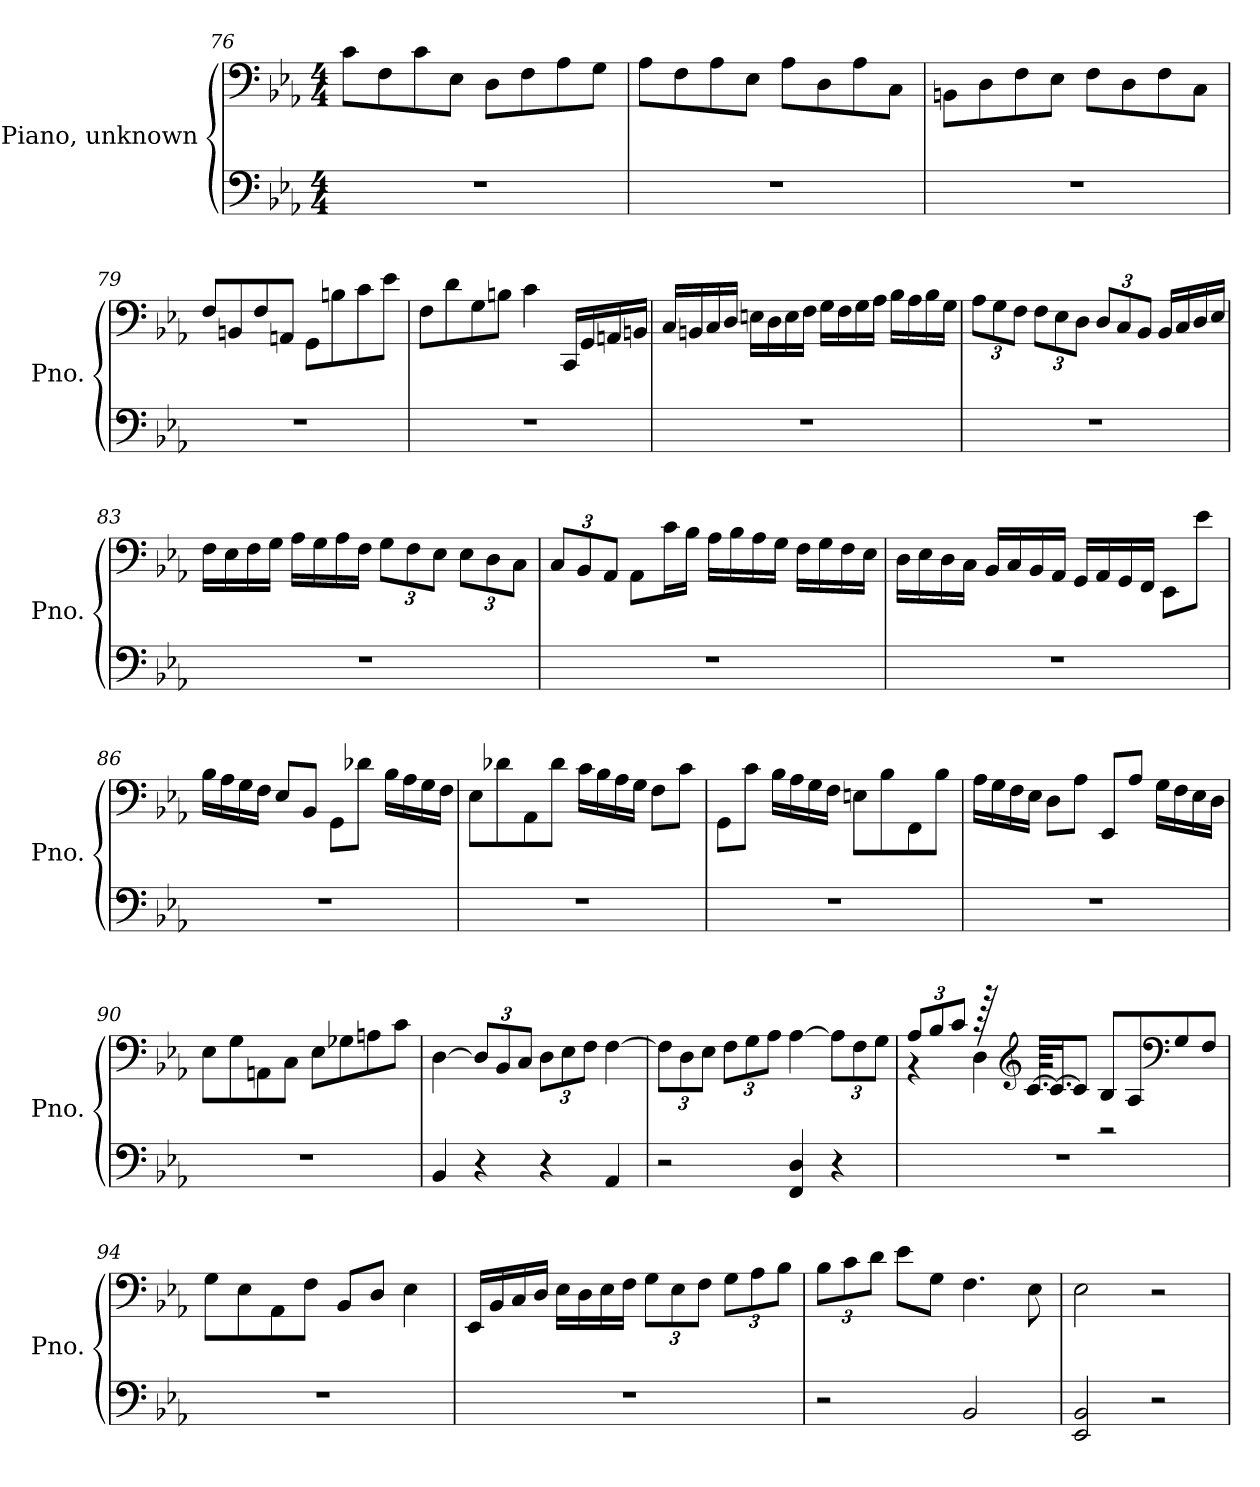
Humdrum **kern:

**kern	**kern
*part1	*part1
*staff2	*staff1
*I"Piano, unknown	*
*I'Pno.	*
*clefF4	*clefF4
*k[b-e-a-]	*k[b-e-a-]
*M4/4	*M4/4
=76	=76
1r	8c\L
.	8F\
.	8c\
.	8E-\J
.	8D\L
.	8F\
.	8A-\
.	8G\J
=77	=77
1r	8A-\L
.	8F\
.	8A-\
.	8E-\J
.	8A-\L
.	8D\
.	8A-\
.	8C\J
!!LO:LB:g=z
=78	=78
1r	8BBn\L
.	8D\
.	8F\
.	8E-\J
.	8F\L
.	8D\
.	8F\
.	8C\J
=79	=79
1r	8F/L
.	8BBn/
.	8F/
.	8AAn/J
.	8GG\L
.	8Bn\
.	8c\
.	8e-\J
=80	=80
1r	8F\L
.	8d\
.	8G\
.	8Bn\J
.	4c\
.	16CC/LL
.	16GG/
.	16AAn/
.	16BBn/JJ
!!LO:LB:g=z
=81	=81
1r	16C/LL
.	16BBn/
.	16C/
.	16D/JJ
.	16En\LL
.	16D\
.	16E\
.	16F\JJ
.	16G\LL
.	16F\
.	16G\
.	16A-\JJ
.	16B-\LL
.	16A-\
.	16B-\
.	16G\JJ
=82	=82
*	*Xbrackettup
1r	12A-\L
.	12G\
.	12F\J
.	12F\L
.	12E-\
.	12D\J
.	12D/L
.	12C/
.	12BB-/J
.	16BB-/LL
.	16C/
.	16D/
.	16E-/JJ
=83	=83
1r	16F\LL
.	16E-\
.	16F\
.	16G\JJ
.	16A-\LL
.	16G\
.	16A-\
.	16F\JJ
.	12G\L
.	12F\
.	12E-\J
.	12E-\L
.	12D\
.	12C\J
!!LO:PB:g=z
=84	=84
1r	12C/L
.	12BB-/
.	12AA-/J
.	8AA-\L
.	16c\L
.	16B-\JJ
.	16A-\LL
.	16B-\
.	16A-\
.	16G\JJ
.	16F\LL
.	16G\
.	16F\
.	16E-\JJ
=85	=85
1r	16D\LL
.	16E-\
.	16D\
.	16C\JJ
.	16BB-/LL
.	16C/
.	16BB-/
.	16AA-/JJ
.	16GG/LL
.	16AA-/
.	16GG/
.	16FF/JJ
.	8EE-\L
.	8e-\J
=86	=86
1r	16B-\LL
.	16A-\
.	16G\
.	16F\JJ
.	8E-/L
.	8BB-/J
.	8GG\L
.	8d-X\J
.	16B-\LL
.	16A-\
.	16G\
.	16F\JJ
!!LO:LB:g=z
=87	=87
1r	8E-\L
.	8d-X\
.	8AA-\
.	8d-\J
.	16c\LL
.	16B-\
.	16A-\
.	16G\JJ
.	8F\L
.	8c\J
=88	=88
1r	8GG\L
.	8c\J
.	16B-\LL
.	16A-\
.	16G\
.	16F\JJ
.	8En\L
.	8B-\
.	8FF\
.	8B-\J
=89	=89
1r	16A-\LL
.	16G\
.	16F\
.	16E-\JJ
.	8D\L
.	8A-\J
.	8EE-/L
.	8A-/J
.	16G\LL
.	16F\
.	16E-\
.	16D\JJ
=90	=90
1r	8E-\L
.	8G\
.	8AAn\
.	8C\J
.	8E-\L
.	8G-X\
.	8An\
.	8c\J
!!LO:LB:g=z
=91	=91
4BB-/	[4D\
4r	12D/L]
.	12BB-/
.	12C/J
4r	12D\L
.	12E-\
.	12F\J
4AA-/	[4F\
=92	=92
2r	12F\L]
.	12D\
.	12E-\J
.	12F\L
.	12G\
.	12A-\J
4FF/ 4D/	[4A-\
4r	12A-\L]
.	12F\
.	12G\J
=93	=93
*	*^
1r	12A-/L	4r
.	12B-/	.
.	12c/J	.
.	128r	4D\
*	*clefG2	*
.	[64.c/KKLL	.
.	16.c/J_	.
.	8c/J]	.
.	8B-/L	2r
.	8A-/	.
*	*clefF4	*
.	8G/	.
.	8F/J	.
*	*v	*v
=94	=94
1r	8G\L
.	8E-\
.	8AA-\
.	8F\J
.	8BB-/L
.	8D/J
.	4E-\
!!LO:LB:g=z
=95	=95
1r	16EE-/LL
.	16BB-/
.	16C/
.	16D/JJ
.	16E-\LL
.	16D\
.	16E-\
.	16F\JJ
.	12G\L
.	12E-\
.	12F\J
.	12G\L
.	12A-\
.	12B-\J
=96	=96
2r	12B-\L
.	12c\
.	12d\J
.	8e-\L
.	8G\J
2BB-/	4.F\
.	8E-\
=97	=97
2EE-/ 2BB-/	2E-\
2r	2r
=	=
*-	*-
